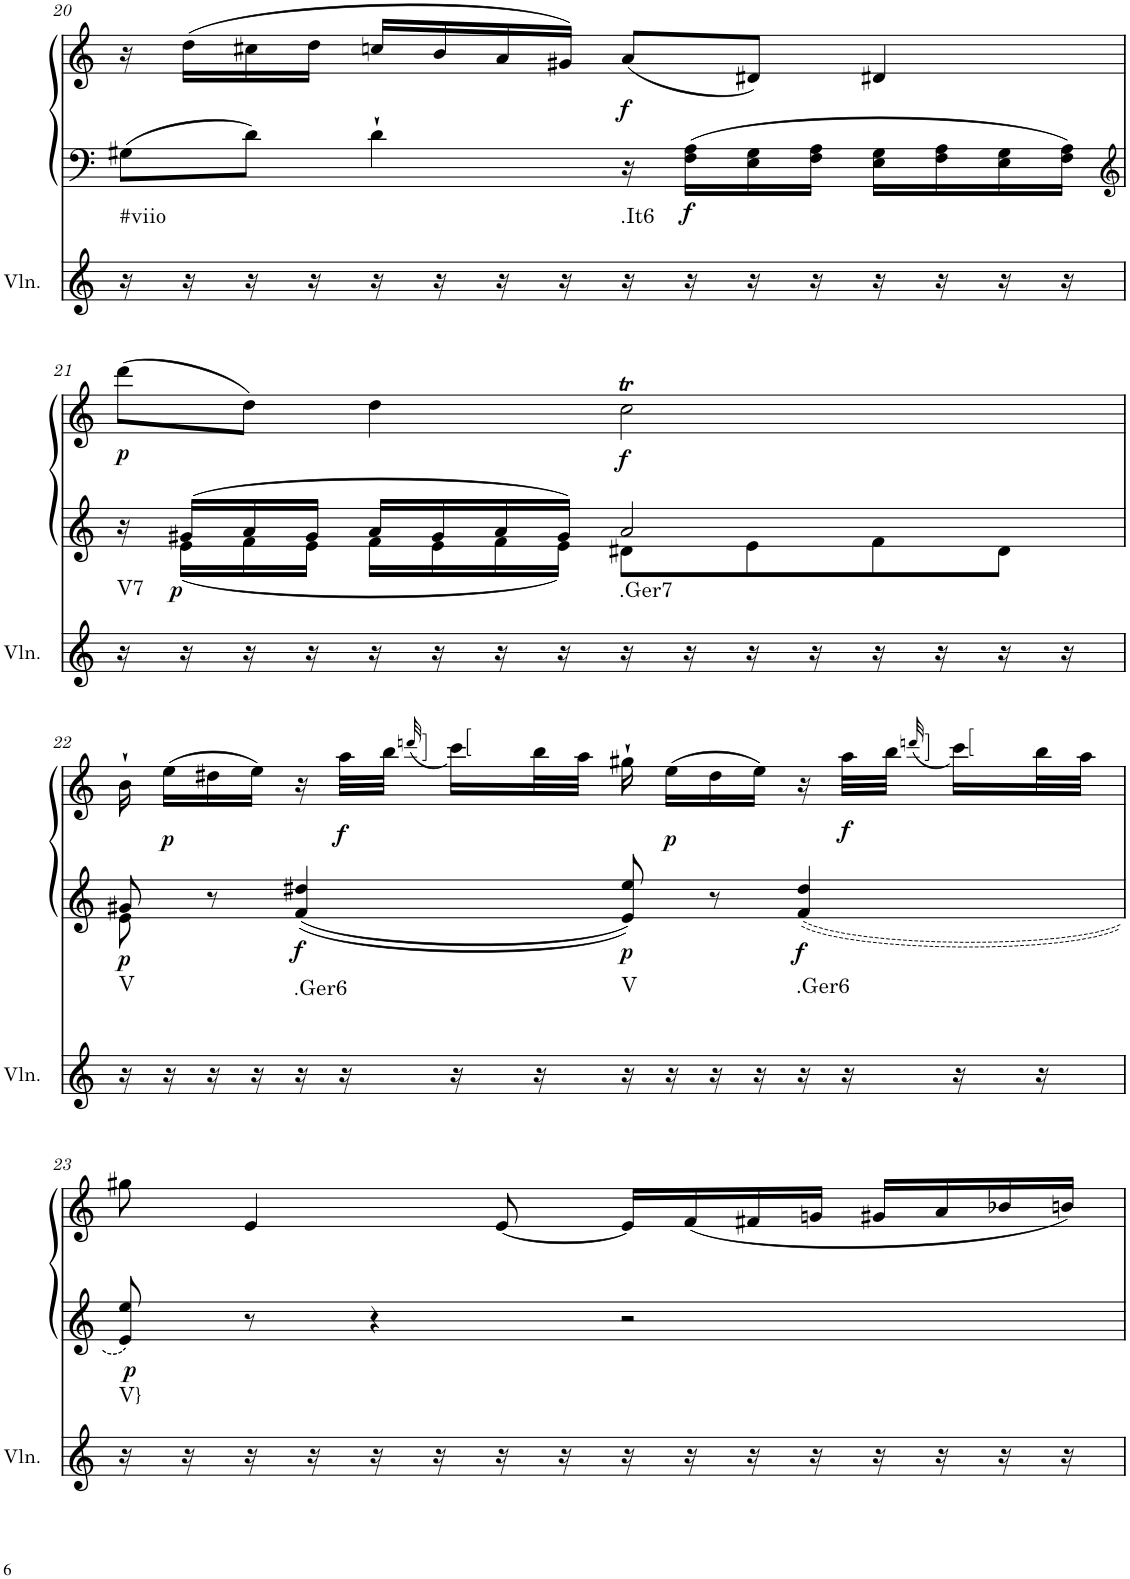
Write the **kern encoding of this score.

**kern	**harte	**kern	**kern	**dynam
*part2	*part2	*part1	*part1	*part1
*staff3	*	*staff2	*staff1	*staff1/2
*I"Violin	*	*I"Klavier linke Hand	*	*
*I'Vln.	*	*	*	*
!!LO:PB:g=z
*clefG2	*	*clefF4	*clefG2	*
*k[]	*	*k[]	*k[]	*
*M4/4	*	*M4/4	*M4/4	*
*met(c)	*	*met(c)	*met(c)	*
=20	=20	=20	=20	=20
!	!LO:H:kt=#viio	!	!	!
16r	N	8G#X\L	16r	.
16r	.	.	(16dd\LL	.
16r	.	8d\J	16cc#X\	.
16r	.	.	16dd\JJ	.
16r	.	4d`\	16ccn/LL	.
16r	.	.	16b/	.
16r	.	.	16a/	.
16r	.	.	16g#X/JJ)	.
!	!LO:H:kt=.It6	!	!	!LO:DY:b
16r	N	16r	(8a/L	f
!	!	!	!	!LO:DY:b=2
16r	.	16F\ 16A\LL	.	f
16r	.	16E\ 16G#\	8d#X/J)	.
16r	.	16F\ 16A\JJ	.	.
16r	.	16E\ 16G#\LL	4d#X/	.
16r	.	16F\ 16A\	.	.
16r	.	16E\ 16G#\	.	.
16r	.	16F\ 16A\JJ	.	.
!!LO:LB:g=z
=21	=21	=21	=21	=21
*	*	*clefG2	*	*
*	*	*^	*	*
!	!LO:H:kt=V7	!	!	!	!LO:DY:b
16r	N	16r	16ryy	(8ddd\L	p
!	!	!	!	!	!LO:DY:b=2
16r	.	16g#X/LL	16e\LL	.	p
16r	.	16a/	16f\	8dd\J)	.
16r	.	16g#/JJ	16e\JJ	.	.
16r	.	16a/LL	16f\LL	4dd\	.
16r	.	16g#/	16e\	.	.
16r	.	16a/	16f\	.	.
16r	.	16g#/JJ	16e\JJ	.	.
!	!LO:H:kt=.Ger7	!	!	!	!LO:DY:b
16r	N	2a/	8d#X\L	2ccT\	f
16r	.	.	.	.	.
16r	.	.	8e\	.	.
16r	.	.	.	.	.
16r	.	.	8f\	.	.
16r	.	.	.	.	.
16r	.	.	8d#\J	.	.
16r	.	.	.	.	.
!!LO:LB:g=z
=22	=22	=22	=22	=22	=22
!	!LO:H:kt=V	!	!	!	!LO:DY:b=2
16r	N	8g#X/	8e\	16b`\	p
!	!	!	!	!	!LO:DY:b
16r	.	.	.	(16ee\LL	p
16r	.	8r	2..ryy	16dd#X\	.
16r	.	.	.	16ee\JJ)	.
!	!LO:H:kt=.Ger6	!	!	!	!LO:DY:b=2
16r	N	4f/ 4dd#X/	.	16r	f
!	!	!	!	!	!LO:DY:b
16r	.	.	.	32aa\LLL	f
.	.	.	.	32bb\JJJ	.
.	.	.	.	(32qdddn/	.
16r	.	.	.	16ccc\LL)	.
16r	.	.	.	32bb\L	.
.	.	.	.	32aa\JJJ	.
!	!LO:H:kt=V	!	!	!	!LO:DY:b=2
16r	N	8e/ 8ee/	.	16gg#X`\	p
!	!	!	!	!	!LO:DY:b
16r	.	.	.	(16ee\LL	p
16r	.	8r	.	16dd#\	.
16r	.	.	.	16ee\JJ)	.
!	!LO:H:kt=.Ger6	!	!	!	!LO:DY:b=2
16r	N	4f/ 4dd#/	.	16r	f
!	!	!	!	!	!LO:DY:b
16r	.	.	.	32aa\LLL	f
.	.	.	.	32bb\JJJ	.
.	.	.	.	(32qdddn/	.
16r	.	.	.	16ccc\LL)	.
16r	.	.	.	32bb\L	.
.	.	.	.	32aa\JJJ	.
*	*	*v	*v	*	*
!!LO:LB:g=z
=23	=23	=23	=23	=23
!	!LO:H:kt=V}	!	!	!LO:DY:b=2
16r	N	8e/ 8ee/	8gg#X\	p
16r	.	.	.	.
16r	.	8r	4e/	.
16r	.	.	.	.
16r	.	4r	.	.
16r	.	.	.	.
16r	.	.	[8e/	.
16r	.	.	.	.
16r	.	2r	16e/LL]	.
16r	.	.	(16f/	.
16r	.	.	16f#X/	.
16r	.	.	16gn/JJ	.
16r	.	.	16g#X/LL	.
16r	.	.	16a/	.
16r	.	.	16b-X/	.
16r	.	.	16bn/JJ)	.
=	=	=	=	=
*-	*-	*-	*-	*-
